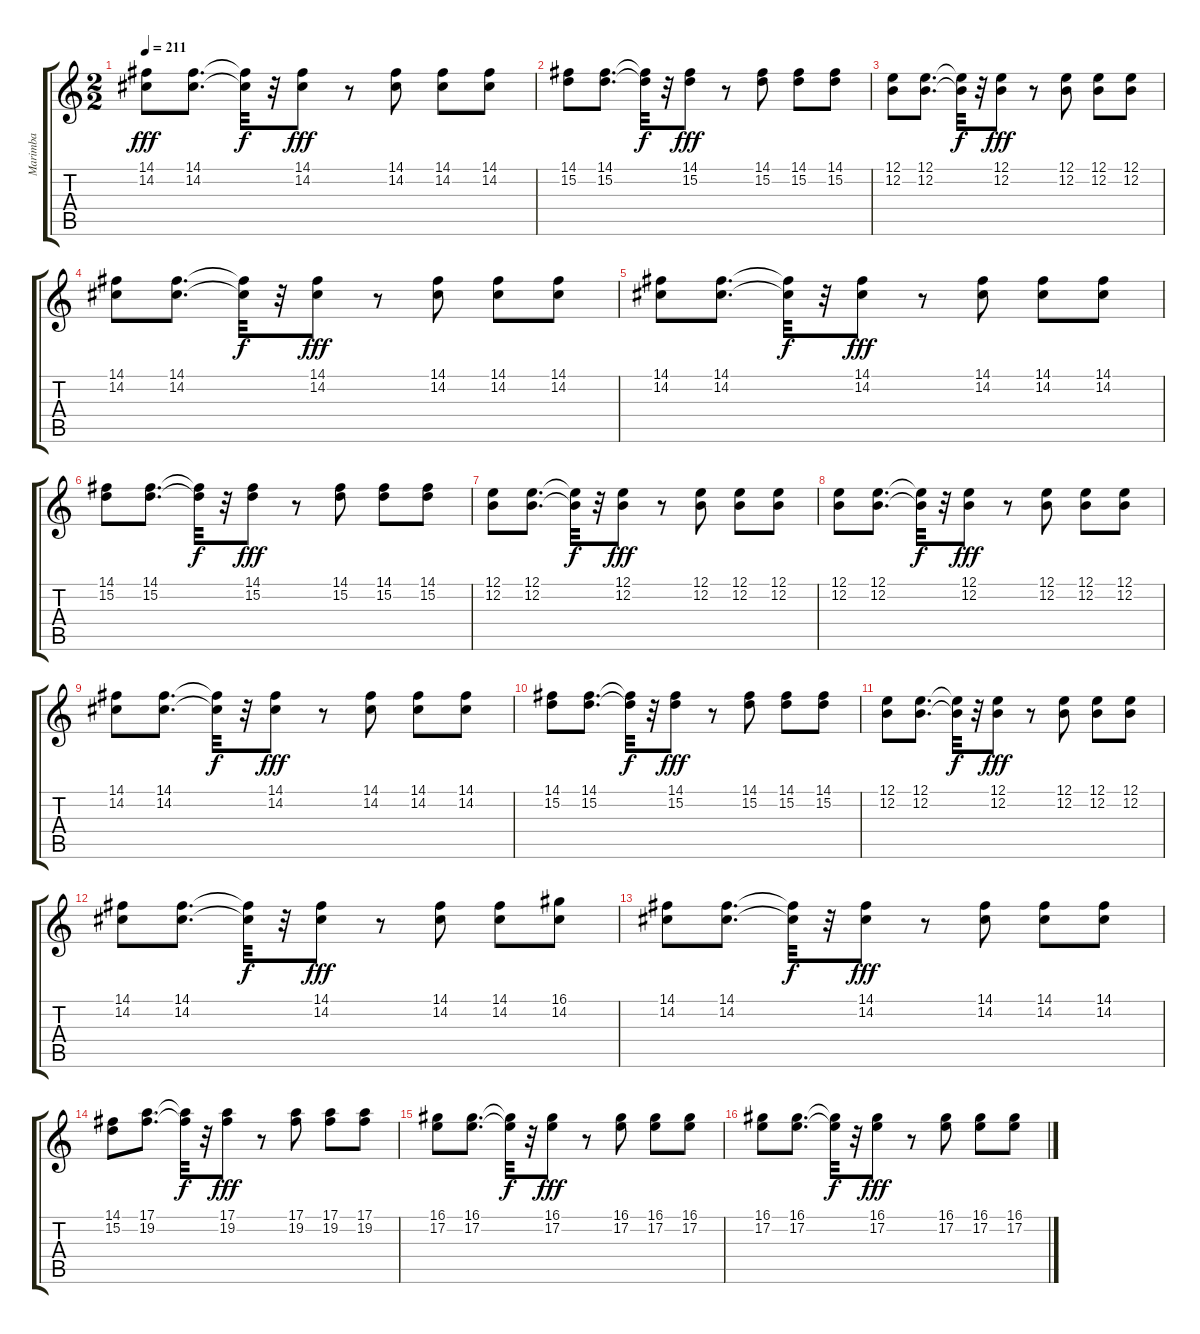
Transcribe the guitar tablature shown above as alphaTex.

\track ("Marimba" "Marimba") {instrument marimba}
\staff {score tabs}
\tuning (E4 B3 G3 D3 A2 E2) {hide}
\ts (2 2)
\tempo 211
\clef g2
\ks c
(14.1 14.2).8{dy fff} (14.1 14.2).8{d} (14.1{t} 14.2{t}).32{dy f} r.32 (14.1 14.2).8{dy fff} r.8 (14.1 14.2).8 (14.1 14.2).8 (14.1 14.2).8 |
(14.1 15.2).8 (14.1 15.2).8{d} (14.1{t} 15.2{t}).32{dy f} r.32 (14.1 15.2).8{dy fff} r.8 (14.1 15.2).8 (14.1 15.2).8 (14.1 15.2).8 |
(12.1 12.2).8 (12.1 12.2).8{d} (12.1{t} 12.2{t}).32{dy f} r.32 (12.1 12.2).8{dy fff} r.8 (12.1 12.2).8 (12.1 12.2).8 (12.1 12.2).8 |
(14.1 14.2).8 (14.1 14.2).8{d} (14.1{t} 14.2{t}).32{dy f} r.32 (14.1 14.2).8{dy fff} r.8 (14.1 14.2).8 (14.1 14.2).8 (14.1 14.2).8 |
(14.1 14.2).8 (14.1 14.2).8{d} (14.1{t} 14.2{t}).32{dy f} r.32 (14.1 14.2).8{dy fff} r.8 (14.1 14.2).8 (14.1 14.2).8 (14.1 14.2).8 |
(14.1 15.2).8 (14.1 15.2).8{d} (14.1{t} 15.2{t}).32{dy f} r.32 (14.1 15.2).8{dy fff} r.8 (14.1 15.2).8 (14.1 15.2).8 (14.1 15.2).8 |
(12.1 12.2).8 (12.1 12.2).8{d} (12.1{t} 12.2{t}).32{dy f} r.32 (12.1 12.2).8{dy fff} r.8 (12.1 12.2).8 (12.1 12.2).8 (12.1 12.2).8 |
(12.1 12.2).8 (12.1 12.2).8{d} (12.1{t} 12.2{t}).32{dy f} r.32 (12.1 12.2).8{dy fff} r.8 (12.1 12.2).8 (12.1 12.2).8 (12.1 12.2).8 |
(14.1 14.2).8 (14.1 14.2).8{d} (14.1{t} 14.2{t}).32{dy f} r.32 (14.1 14.2).8{dy fff} r.8 (14.1 14.2).8 (14.1 14.2).8 (14.1 14.2).8 |
(14.1 15.2).8 (14.1 15.2).8{d} (14.1{t} 15.2{t}).32{dy f} r.32 (14.1 15.2).8{dy fff} r.8 (14.1 15.2).8 (14.1 15.2).8 (14.1 15.2).8 |
(12.1 12.2).8 (12.1 12.2).8{d} (12.1{t} 12.2{t}).32{dy f} r.32 (12.1 12.2).8{dy fff} r.8 (12.1 12.2).8 (12.1 12.2).8 (12.1 12.2).8 |
(14.1 14.2).8 (14.1 14.2).8{d} (14.1{t} 14.2{t}).32{dy f} r.32 (14.1 14.2).8{dy fff} r.8 (14.1 14.2).8 (14.1 14.2).8 (16.1 14.2).8 |
(14.1 14.2).8 (14.1 14.2).8{d} (14.1{t} 14.2{t}).32{dy f} r.32 (14.1 14.2).8{dy fff} r.8 (14.1 14.2).8 (14.1 14.2).8 (14.1 14.2).8 |
(14.1 15.2).8 (17.1 19.2).8{d} (17.1{t} 19.2{t}).32{dy f} r.32 (17.1 19.2).8{dy fff} r.8 (17.1 19.2).8 (17.1 19.2).8 (17.1 19.2).8 |
(16.1 17.2).8 (16.1 17.2).8{d} (16.1{t} 17.2{t}).32{dy f} r.32 (16.1 17.2).8{dy fff} r.8 (16.1 17.2).8 (16.1 17.2).8 (16.1 17.2).8 |
(16.1 17.2).8 (16.1 17.2).8{d} (16.1{t} 17.2{t}).32{dy f} r.32 (16.1 17.2).8{dy fff} r.8 (16.1 17.2).8 (16.1 17.2).8 (16.1 17.2).8
